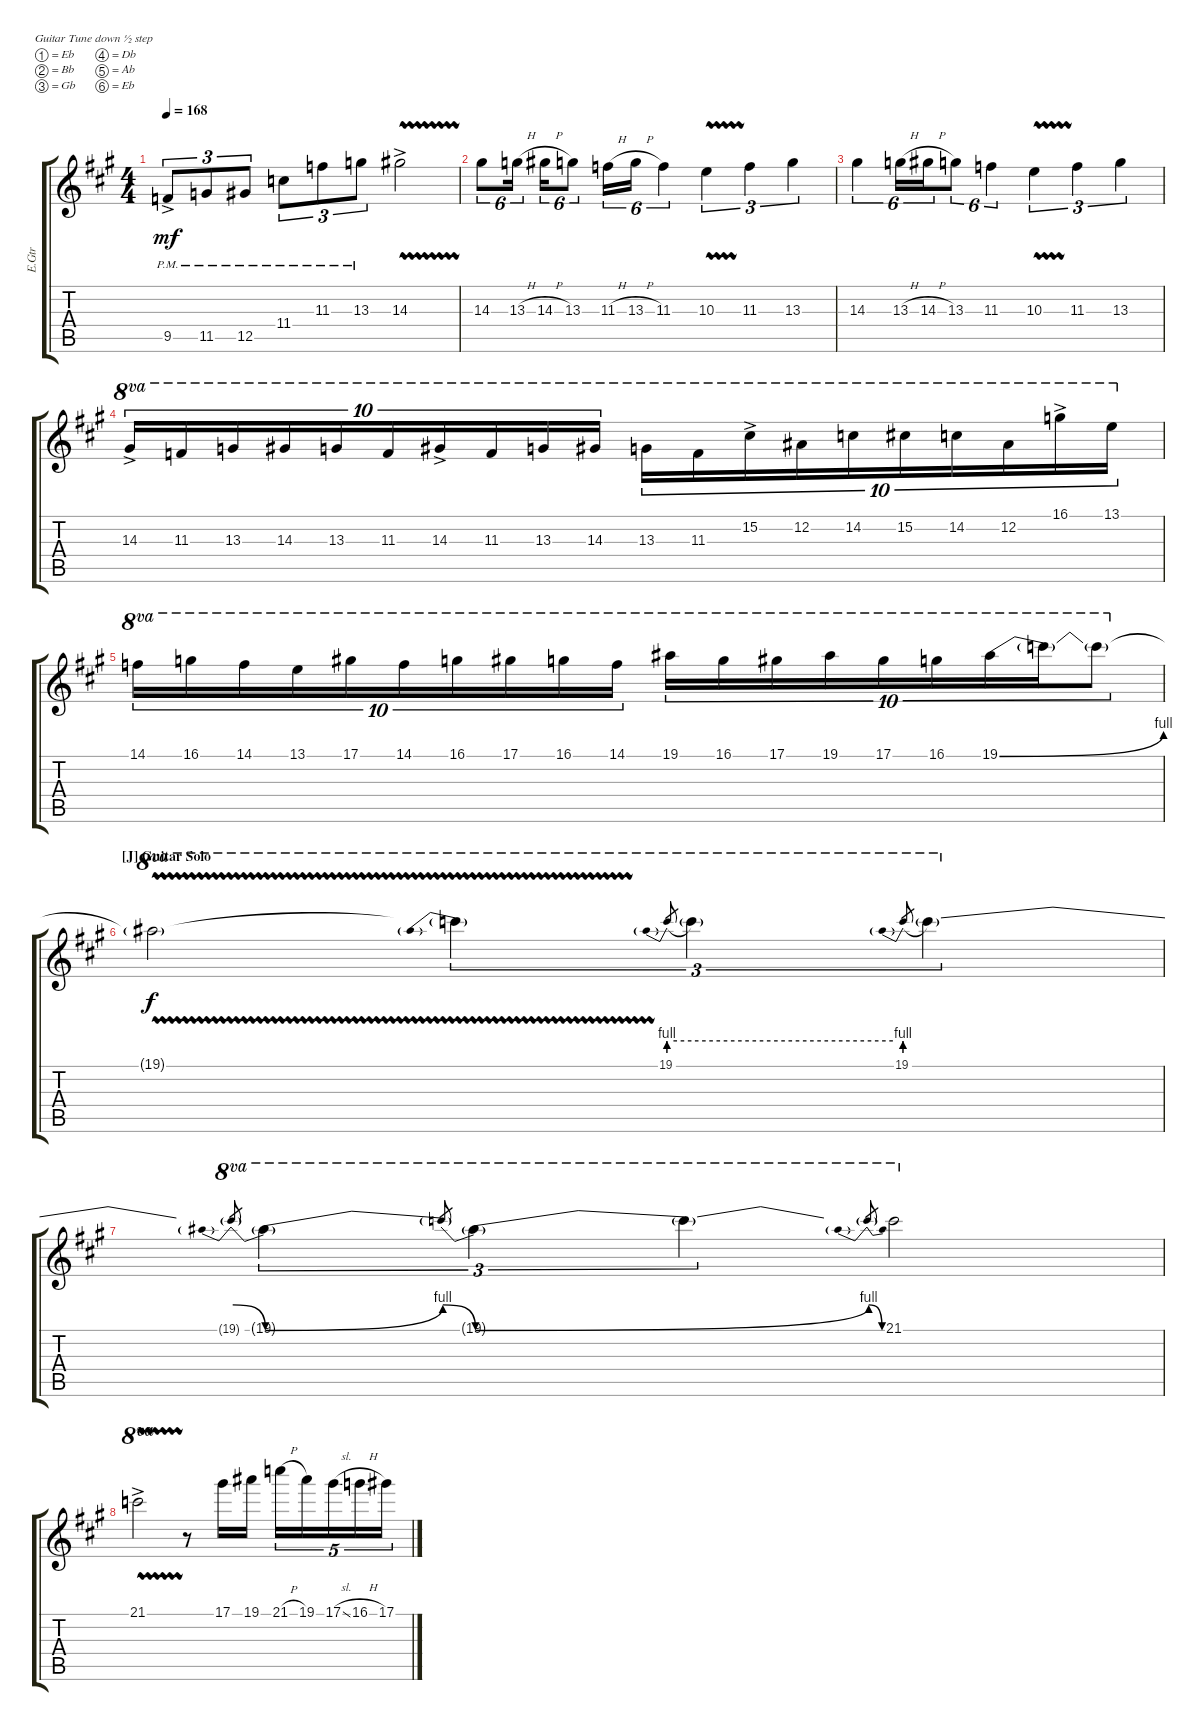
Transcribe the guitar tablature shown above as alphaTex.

\defaultSystemsLayout 4
\bracketExtendMode groupsimilarinstruments
\otherSystemsTrackNameOrientation horizontal
\track ("E.Guitar I" "E.Gtr") {instrument distortionguitar}
\staff {score tabs}
\tuning (Eb4 Bb3 Gb3 Db3 Ab2 Eb2)
\ts (4 4)
\tempo 168
\clef g2
\ks a
9.5{ac pm acc b}.8{tu (3 2) dy mf beam Up} 11.5{pm acc b}.8{tu (3 2) beam Up} 12.5{pm acc forcenatural}.8{tu (3 2) beam Up} 11.4{pm acc b}.8{tu (3 2) beam Down} 11.3{pm acc b}.8{tu (3 2) beam Down} 13.3{pm acc b}.8{tu (3 2) beam Down} 14.3{vw ac acc forcenatural}.2{beam Down} |
14.3{acc forcenatural}.8{tu (6 4) beam Down} 13.3{h acc b}.16{tu (6 4) beam Down} 14.3{h acc forcenatural}.16{tu (6 4) beam Down} 13.3{acc b}.8{tu (6 4) beam Down} 11.3{h acc b}.16{tu (6 4) beam Down} 13.3{h acc b}.16{tu (6 4) beam Down} 11.3{acc b}.4{tu (6 4) beam Down} 10.3{vw acc forcenatural}.4{tu (3 2) beam Down} 11.3{acc b}.4{tu (3 2) beam Down} 13.3{acc b}.4{tu (3 2) beam Down} |
14.3{acc forcenatural}.4{tu (6 4) beam Down} 13.3{h acc b}.16{tu (6 4) beam Down} 14.3{h acc forcenatural}.16{tu (6 4) beam Down beam merge} 13.3{acc b}.8{tu (6 4) beam Down} 11.3{acc b}.4{tu (6 4) beam Down} 10.3{vw acc forcenatural}.4{tu (3 2) beam Down} 11.3{acc b}.4{tu (3 2) beam Down} 13.3{acc b}.4{tu (3 2) beam Down} |
14.3{ac acc forcenatural}.16{tu (10 8) ot 8va beam Up} 11.3{acc b}.16{tu (10 8) ot 8va beam Up} 13.3{acc b}.16{tu (10 8) ot 8va beam Up} 14.3{acc forcenatural}.16{tu (10 8) ot 8va beam Up} 13.3{acc b}.16{tu (10 8) ot 8va beam Up} 11.3{acc b}.16{tu (10 8) ot 8va beam Up} 14.3{ac acc forcenatural}.16{tu (10 8) ot 8va beam Up} 11.3{acc b}.16{tu (10 8) ot 8va beam Up} 13.3{acc b}.16{tu (10 8) ot 8va beam Up} 14.3{acc forcenatural}.16{tu (10 8) ot 8va beam Up} 13.3{acc b}.16{tu (10 8) ot 8va beam Down} 11.3{acc b}.16{tu (10 8) ot 8va beam Down} 15.2{ac acc forcenatural}.16{tu (10 8) ot 8va beam Down} 12.2{acc forcenatural}.16{tu (10 8) ot 8va beam Down} 14.2{acc b}.16{tu (10 8) ot 8va beam Down} 15.2{acc forcenatural}.16{tu (10 8) ot 8va beam Down} 14.2{acc b}.16{tu (10 8) ot 8va beam Down} 12.2{acc forcenatural}.16{tu (10 8) ot 8va beam Down} 16.1{ac acc b}.16{tu (10 8) ot 8va beam Down} 13.1{acc forcenatural}.16{tu (10 8) ot 8va beam Down} |
14.1{acc b}.16{tu (10 8) ot 8va beam Down} 16.1{acc b}.16{tu (10 8) ot 8va beam Down} 14.1{acc b}.16{tu (10 8) ot 8va beam Down} 13.1{acc forcenatural}.16{tu (10 8) ot 8va beam Down} 17.1{acc forcenatural}.16{tu (10 8) ot 8va beam Down} 14.1{acc b}.16{tu (10 8) ot 8va beam Down} 16.1{acc b}.16{tu (10 8) ot 8va beam Down} 17.1{acc forcenatural}.16{tu (10 8) ot 8va beam Down} 16.1{acc b}.16{tu (10 8) ot 8va beam Down} 14.1{acc b}.16{tu (10 8) ot 8va beam Down} 19.1{acc forcenatural}.16{tu (10 8) ot 8va beam Down} 16.1{acc b}.16{tu (10 8) ot 8va beam Down} 17.1{acc forcenatural}.16{tu (10 8) ot 8va beam Down} 19.1{acc forcenatural}.16{tu (10 8) ot 8va beam Down} 17.1{acc forcenatural}.16{tu (10 8) ot 8va beam Down} 16.1{acc b}.16{tu (10 8) ot 8va beam Down} 19.1{be (bend 0 0 15 4) acc forcenatural}.16{tu (10 8) ot 8va beam Down} 19.1{t}.16{tu (10 8) ot 8va beam Down} 19.1{t}.8{tu (10 8) ot 8va beam Down} |
\section ("J" "Guitar Solo")
19.1{vw t acc forcenatural}.2{ot 8va dy f beam Down} 19.1{be (prebend 0 4 60 4) t}.4{tu (3 2) ot 8va beam Down} 19.1{be (prebend 0 4 60 4)}.8{tu (3 2) ot 8va gr beam Up} 19.1{be (hold 0 4 60 4) t}.4{tu (3 2) ot 8va beam Down} 19.1{be (prebend 0 4 60 4)}.8{tu (3 2) ot 8va gr beam Up} 19.1{t}.4{tu (3 2) ot 8va beam Down} |
19.1{be (prebendrelease 0 4 59.4 0) t}.8{tu (3 2) ot 8va gr beam Up} 19.1{be (bend 0 0 60 4) t acc forcenatural}.4{tu (3 2) ot 8va beam Down} 19.1{be (release 0 4 30 0) t}.8{tu (3 2) ot 8va gr beam Up} 19.1{be (bend 0 0 60 4) t acc forcenatural}.4{tu (3 2) ot 8va beam Down} 19.1{t}.4{tu (3 2) ot 8va beam Down} 19.1{be (prebendrelease 0 4 59.4 0) t}.8{tu (3 2) ot 8va gr beam Up} 21.1{acc b}.2{ot 8va beam Down} |
21.1{vw ac acc b}.2{ot 8va beam Down} r.8{beam Down} 17.1{acc forcenatural}.16{beam Down} 19.1{acc forcenatural}.16{beam Down} 21.1{h acc b}.16{tu (5 4) beam Down} 19.1{acc forcenatural}.16{tu (5 4) beam Down} 17.1{sl acc forcenatural}.16{tu (5 4) beam Down} 16.1{h acc b}.16{tu (5 4) beam Down} 17.1{acc forcenatural}.16{tu (5 4) beam Down}
